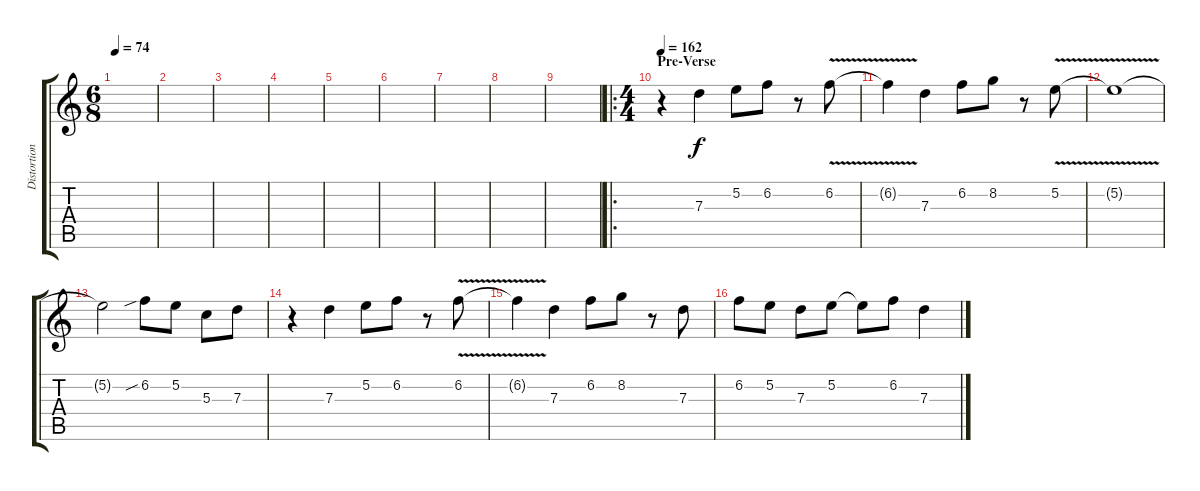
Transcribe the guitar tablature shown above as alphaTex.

\track ("Distortion Guitar" "Distortion") {instrument distortionguitar}
\staff {score tabs}
\tuning (E4 B3 G3 D3 A2 D2) {hide}
\ts (6 8)
\tempo 74
\clef g2
\ks c
|
|
|
|
|
|
|
|
|
\ro
\ts (4 4)
\section ("" "Pre-Verse")
\tempo 162
r.4 7.3.4 5.2.8 6.2.8 r.8 6.2{v}.8 |
6.2{t}.4 7.3.4 6.2.8 8.2.8 r.8 5.2{v}.8 |
5.2{t}.1 |
5.2{t}.2 6.2{sib}.8 5.2.8 5.3.8 7.3.8 |
r.4 7.3.4 5.2.8 6.2.8 r.8 6.2{v}.8 |
6.2{t}.4 7.3.4 6.2.8 8.2.8 r.8 7.3.8 |
6.2.8 5.2.8 7.3.8 5.2.8 5.2{t}.8 6.2.8 7.3.4
